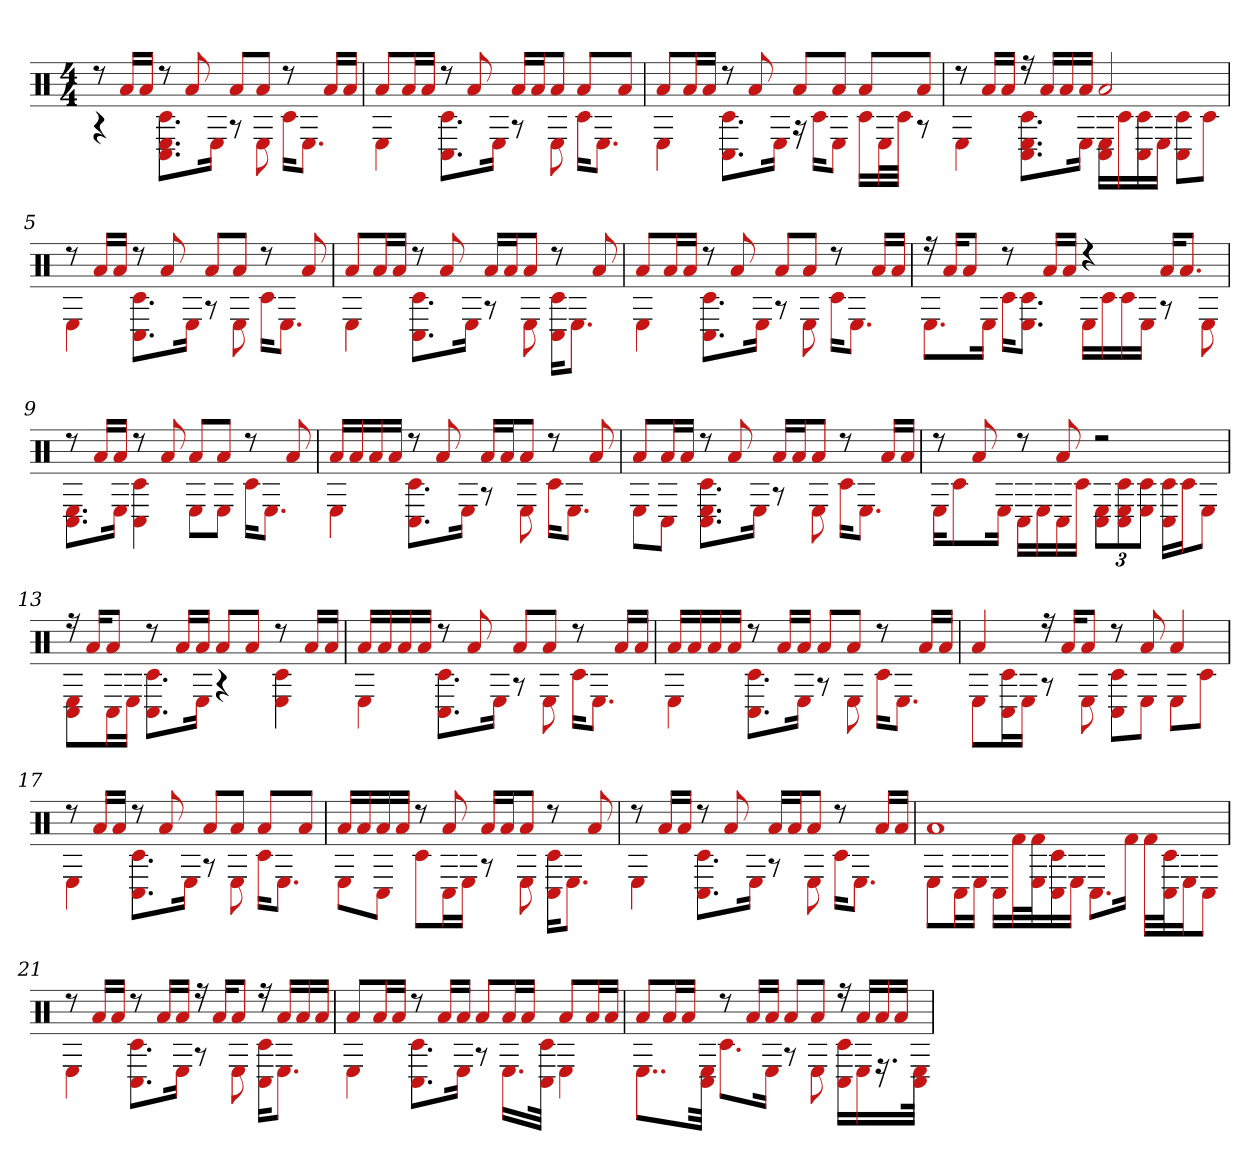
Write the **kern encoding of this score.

**kern
*part1
*staff1
*clefX
*k[]
*M4/4
=1
*^
8r	4r
16aLL	.
16aJJ	.
8r	8.C# 8.E 8.c#L
8a	.
.	16EJk
8aL	8r
8aJ	8E
8r	16c#KL
.	8.EJ
16aLL	.
16aJJ	.
=2	=2
8aL	4E
16aL	.
16aJJ	.
8r	8.C# 8.c#L
8a	.
.	16EJk
16aLL	8r
16aJ	.
8aJ	8E
8aL	16c#KL
.	8.EJ
8aJ	.
=3	=3
8aL	4E
16aL	.
16aJJ	.
8r	8.C# 8.c#L
8a	.
.	16EJk
8aL	16r
.	16c#KL
8aJ	8EJ
8aL	16c#LL
.	32EL
.	32c#JJJ
8aJ	8r
=4	=4
8r	4E
16aLL	.
16aJJ	.
16r	8.C# 8.E 8.c#L
16aLL	.
16a	.
16aJJ	16EJk
2a	16C# 16ELL
.	16c#
.	16C# 16c#
.	16EJJ
.	8C# 8c#L
.	8c#J
=5	=5
8r	4E
16aLL	.
16aJJ	.
8r	8.C# 8.c#L
8a	.
.	16EJk
8aL	8r
8aJ	8E
8r	16c#KL
.	8.EJ
8a	.
=6	=6
8aL	4E
16aL	.
16aJJ	.
8r	8.C# 8.c#L
8a	.
.	16EJk
16aLL	8r
16aJ	.
8aJ	8E
8r	16C# 16c#KL
.	8.EJ
8a	.
=7	=7
8aL	4E
16aL	.
16aJJ	.
8r	8.C# 8.c#L
8a	.
.	16EJk
8aL	8r
8aJ	8E
8r	16c#KL
.	8.EJ
16aLL	.
16aJJ	.
=8	=8
16r	8.EL
16aKL	.
8aJ	.
.	16EJk
8r	16c#KL
.	8.c# 8.EJ
16aLL	.
16aJJ	.
4r	16ELL
.	16c#
.	16c#
.	16EJJ
16aKL	8r
8.aJ	.
.	8E
=9	=9
8r	8.C# 8.EL
16aLL	.
16aJJ	16EJk
8r	4C# 4c#
8a	.
8aL	8EL
8aJ	8EJ
8r	16c#KL
.	8.EJ
8a	.
=10	=10
16aLL	4E
16a	.
16a	.
16aJJ	.
8r	8.C# 8.c#L
8a	.
.	16EJk
16aLL	8r
16aJ	.
8aJ	8E
8r	16c#KL
.	8.EJ
8a	.
=11	=11
8aL	8EL
16aL	8C#J
16aJJ	.
8r	8.C# 8.E 8.c#L
8a	.
.	16EJk
16aLL	8r
16aJ	.
8aJ	8E
8r	16c#KL
.	8.EJ
16aLL	.
16aJJ	.
=12	=12
8r	16EKL
.	8c#
8a	.
.	16EJk
8r	16C#LL
.	16E
8a	16C#
.	16c#JJ
2r	12C# 12EL
.	12E 12c# 12C#
.	12c# 12EJ
.	16c# 16C#LL
.	16c#J
.	8EJ
=13	=13
16r	8C# 8EL
16aKL	.
8aJ	16C#L
.	16EJJ
8r	8.C# 8.c#L
16aLL	.
16aJJ	16EJk
8aL	4r
8aJ	.
8r	4E 4c#
16aLL	.
16aJJ	.
=14	=14
16aLL	4E
16a	.
16a	.
16aJJ	.
8r	8.C# 8.c#L
8a	.
.	16EJk
8aL	8r
8aJ	8E
8r	16c#KL
.	8.EJ
16aLL	.
16aJJ	.
=15	=15
16aLL	4E
16a	.
16a	.
16aJJ	.
8r	8.C# 8.c#L
16aLL	.
16aJJ	16EJk
8aL	8r
8aJ	8E
8r	16c#KL
.	8.EJ
16aLL	.
16aJJ	.
=16	=16
4a	8EL
.	16C# 16c#L
.	16EJJ
16r	8r
16aKL	.
8aJ	8E
8r	8C# 8c#L
8a	8EJ
4a	8EL
.	8c#J
=17	=17
8r	4E
16aLL	.
16aJJ	.
8r	8.C# 8.c#L
8a	.
.	16EJk
8aL	8r
8aJ	8E
8aL	16c#KL
.	8.EJ
8aJ	.
=18	=18
16aLL	8EL
16a	.
16a	8C#J
16aJJ	.
8r	8c#L
8a	16C#L
.	16EJJ
16aLL	8r
16aJ	.
8aJ	8E
8r	16C# 16c#KL
.	8.EJ
8a	.
=19	=19
8r	4E
16aLL	.
16aJJ	.
8r	8.C# 8.c#L
8a	.
.	16EJk
16aLL	8r
16aJ	.
8aJ	8E
8r	16c#KL
.	8.EJ
16aLL	.
16aJJ	.
=20	=20
1a	8EL
.	16C#L
.	16EJJ
.	16C#LL
.	32f#L
.	32f# 32EJ
.	16c# 16C#
.	16EJJ
.	8.C#L
.	16f#Jk
.	32f#LLL
.	32C# 32c#J
.	16EJ
.	8C#J
=21	=21
8r	4E
16aLL	.
16aJJ	.
8r	8.C# 8.c#L
16aLL	.
16aJJ	16EJk
16r	8r
16aKL	.
8aJ	8E
16r	16C# 16c#KL
16aLL	8.EJ
16a	.
16aJJ	.
=22	=22
8aL	4E
16aL	.
16aJJ	.
8r	8.C# 8.c#L
16aLL	.
16aJJ	16EJk
8aL	8r
16aL	16.ELL
16aJJ	.
.	32C# 32c#JJk
8aL	4E
16aL	.
16aJJ	.
=23	=23
8aL	8..EL
16aL	.
16aJJ	.
.	32E 32C#Jkk
8r	8.c#L
16aLL	.
16aJJ	16EJk
8aL	8r
8aJ	8E
16r	16C# 16c#LL
16aLL	16E
16a	16.r
16aJJ	.
.	32C# 32EJJk
*v	*v
=
*-
